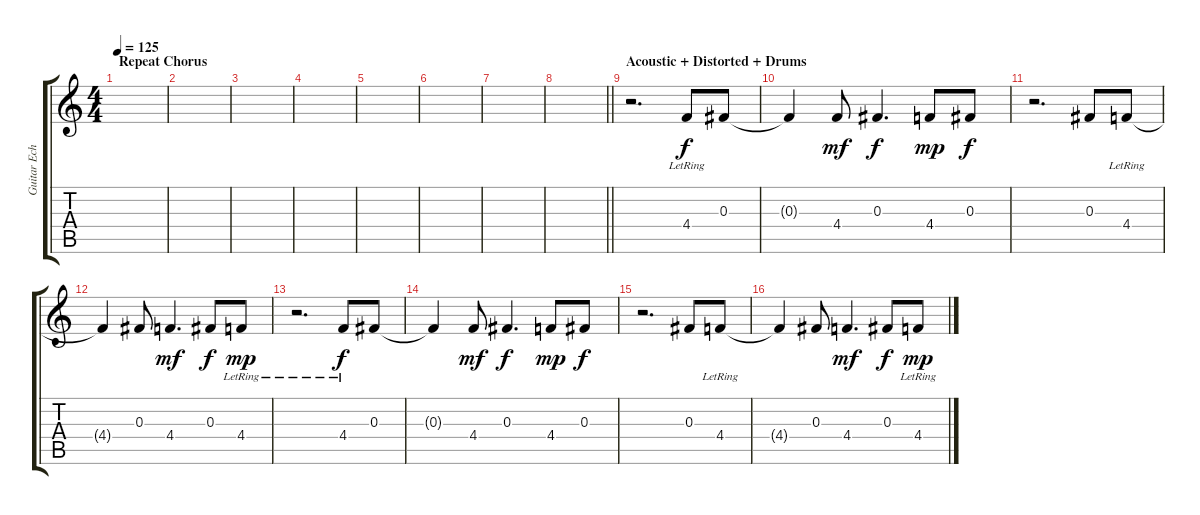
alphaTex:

\track ("Guitar Echo" "Guitar Ech") {instrument electricguitarjazz}
\staff {score tabs}
\tuning (Eb4 Bb3 Gb3 Db3 Ab2 Eb2) {hide}
\ts (4 4)
\section ("" "Repeat Chorus")
\tempo 125
\clef g2
\ks c
|
|
|
|
|
|
|
\barLineRight lightlight
|
\section ("" "Acoustic + Distorted + Drums")
r.2{d} 4.4{lr}.8{dy f} 0.3.8 |
0.3{t}.4 4.4.8{dy mf} 0.3.4{d dy f} 4.4.8{dy mp} 0.3.8{dy f} |
r.2{d} 0.3.8 4.4{lr}.8 |
4.4{t}.4 0.3.8 4.4.4{d dy mf} 0.3.8{dy f} 4.4{lr}.8{dy mp} |
r.2{d} 4.4{lr}.8{dy f} 0.3.8 |
0.3{t}.4 4.4.8{dy mf} 0.3.4{d dy f} 4.4.8{dy mp} 0.3.8{dy f} |
r.2{d} 0.3.8 4.4{lr}.8 |
4.4{t}.4 0.3.8 4.4.4{d dy mf} 0.3.8{dy f} 4.4{lr}.8{dy mp}
